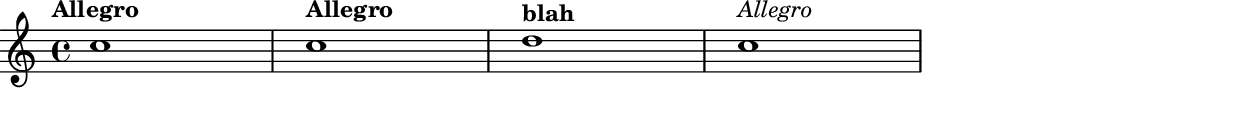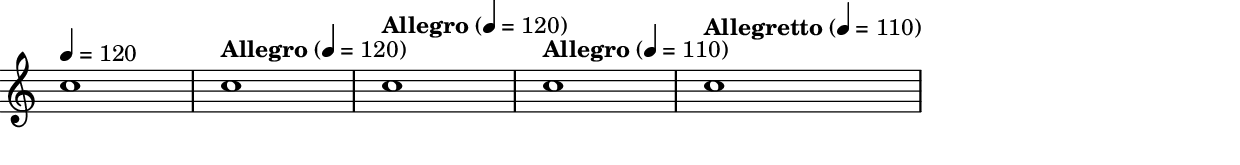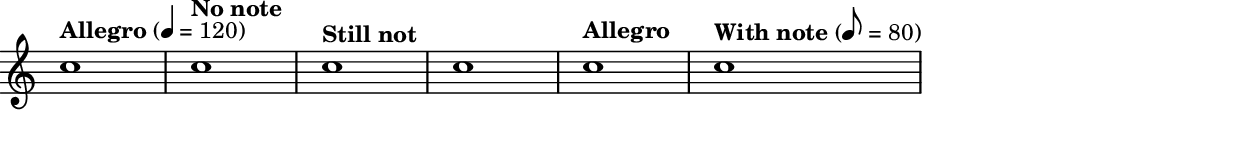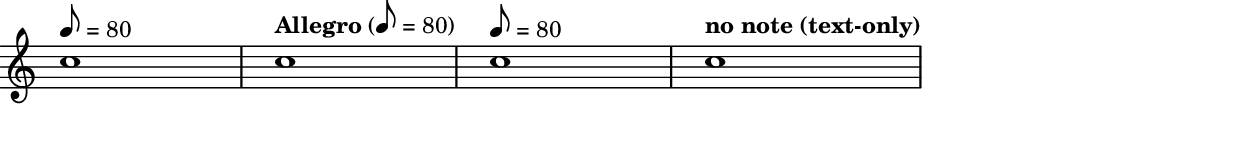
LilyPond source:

%% Generated by lilypond-book
%% Options: [exampleindent=10.16\mm,indent=0\mm,line-width=160\mm]
\include "lilypond-book-preamble.ly"


% ****************************************************************
% Start cut-&-pastable-section
% ****************************************************************

#(ly:set-option 'eps-box-padding 3.000000)



\paper {
  indent = 0\mm
  line-width = 160\mm
  % offset the left padding, also add 1mm as lilypond creates cropped
  % images with a little space on the right
  line-width = #(- line-width (* mm  3.000000) (* mm 1))
}

\layout {
  
}




% ****************************************************************
% ly snippet:
% ****************************************************************
\sourcefilename "/lilypond-2.23.82/input/regression/metronome-text.ly"
\sourcefileline 0
\version "2.19.21"

\header{
  texidoc="
The tempo command supports text markup and/@/or `duration=count'.  Using
@code{Score.tempoHideNote}, one can hide the `duration=count' in the tempo mark.
"
}

\relative {
  \tempo "Allegro" c''1
  \tempo "Allegro" c1
  $(make-event-chord (list (make-music 'TempoChangeEvent
                                        'text "blah")))
  d1
  \tempo \markup { \italic \medium "Allegro" } c1 \break
  \tempo 4 = 120 c1
  \tempo "Allegro" 4 = 120 c1
  \tempo "Allegro" 4 = 120 c1
  \tempo "Allegro" 4 = 110 c1
  \tempo "Allegretto" 4 = 110 c1 \break

  \set Score.tempoHideNote = ##f
  \tempo "Allegro" 4 = 120 c1
  \set Score.tempoHideNote = ##t
  \tempo "No note" 8 = 160 c1
  \tempo "Still not" c1
  % No text and also no note => \null markup
  \tempo 4 = 100 c1
  \tempo "Allegro" 4 = 120 c1
  \set Score.tempoHideNote = ##f
  \tempo "With note" 8 = 80 c1 \break

  % Unsetting the tempoText using only note=count:
  \tempo 8 = 80 c1
  \tempo "Allegro" 8 = 80 c1
  \tempo 8 = 80 c1
  
  % Unsetting the count using only text
  \tempo "no note (text-only)" c1
}



% ****************************************************************
% end ly snippet
% ****************************************************************
